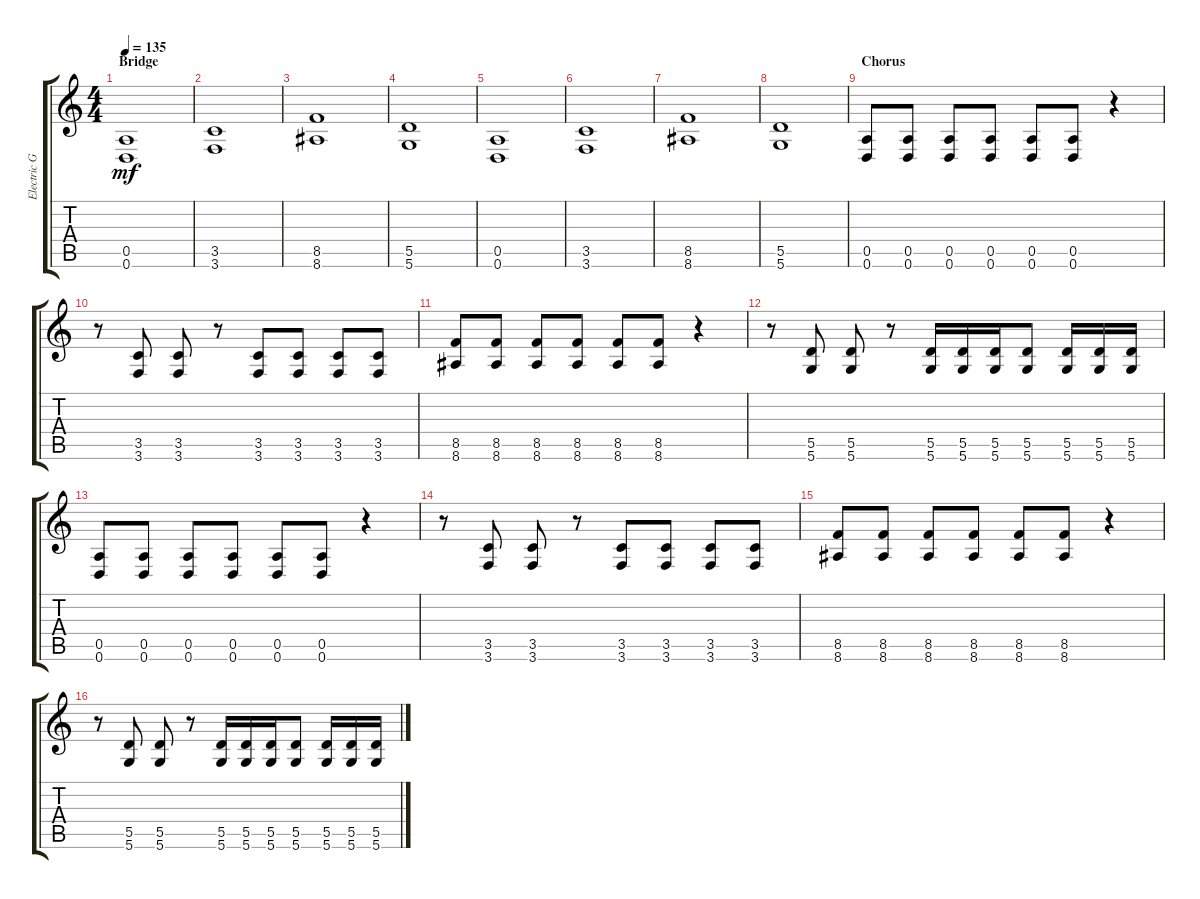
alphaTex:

\track ("Electric Guitar" "Electric G") {instrument distortionguitar}
\staff {score tabs}
\tuning (E4 B3 G3 D3 A2 D2) {hide}
\ts (4 4)
\section ("" "Bridge")
\tempo 135
\clef g2
\ks c
(0.5 0.6).1{dy mf} |
(3.5 3.6).1 |
(8.5 8.6).1 |
(5.5 5.6).1 |
(0.5 0.6).1 |
(3.5 3.6).1 |
(8.5 8.6).1 |
(5.5 5.6).1 |
\section ("" "Chorus")
(0.5 0.6).8 (0.5 0.6).8 (0.5 0.6).8 (0.5 0.6).8 (0.5 0.6).8 (0.5 0.6).8 r.4 |
r.8 (3.5 3.6).8 (3.5 3.6).8 r.8 (3.5 3.6).8 (3.5 3.6).8 (3.5 3.6).8 (3.5 3.6).8 |
(8.5 8.6).8 (8.5 8.6).8 (8.5 8.6).8 (8.5 8.6).8 (8.5 8.6).8 (8.5 8.6).8 r.4 |
r.8 (5.5 5.6).8 (5.5 5.6).8 r.8 (5.5 5.6).16 (5.5 5.6).16 (5.5 5.6).16 (5.5 5.6).8 (5.5 5.6).16 (5.5 5.6).16 (5.5 5.6).16 |
(0.5 0.6).8 (0.5 0.6).8 (0.5 0.6).8 (0.5 0.6).8 (0.5 0.6).8 (0.5 0.6).8 r.4 |
r.8 (3.5 3.6).8 (3.5 3.6).8 r.8 (3.5 3.6).8 (3.5 3.6).8 (3.5 3.6).8 (3.5 3.6).8 |
(8.5 8.6).8 (8.5 8.6).8 (8.5 8.6).8 (8.5 8.6).8 (8.5 8.6).8 (8.5 8.6).8 r.4 |
r.8 (5.5 5.6).8 (5.5 5.6).8 r.8 (5.5 5.6).16 (5.5 5.6).16 (5.5 5.6).16 (5.5 5.6).8 (5.5 5.6).16 (5.5 5.6).16 (5.5 5.6).16
